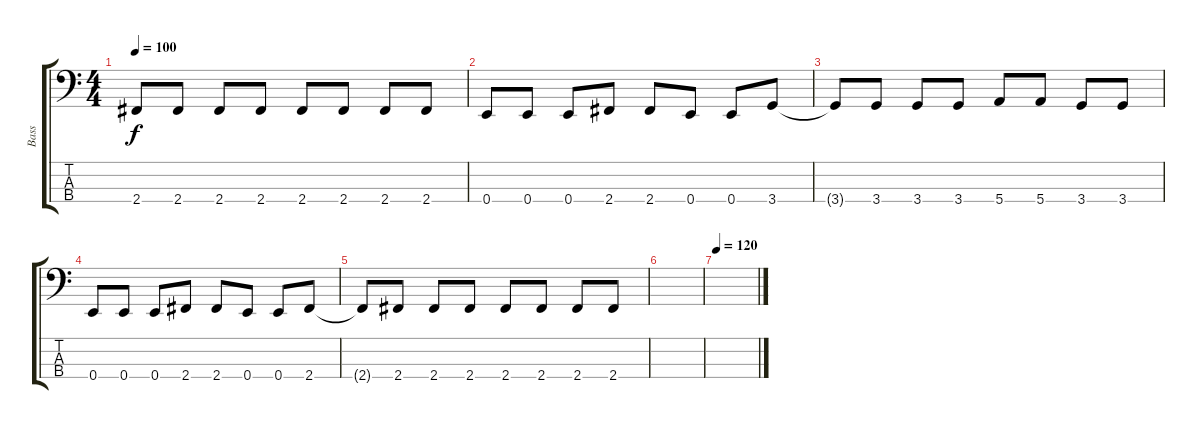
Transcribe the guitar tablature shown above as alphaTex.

\track ("Bass" "Bass") {instrument electricbasspick}
\staff {score tabs}
\tuning (G2 D2 A1 E1) {hide}
\ts (4 4)
\tempo 100
\clef f4
\ks c
2.4{t}.8{dy f} 2.4.8 2.4.8 2.4.8 2.4.8 2.4.8 2.4.8 2.4.8 |
0.4.8 0.4.8 0.4.8 2.4.8 2.4.8 0.4.8 0.4.8 3.4.8 |
3.4{t}.8 3.4.8 3.4.8 3.4.8 5.4.8 5.4.8 3.4.8 3.4.8 |
0.4.8 0.4.8 0.4.8 2.4.8 2.4.8 0.4.8 0.4.8 2.4.8 |
2.4{t}.8 2.4.8 2.4.8 2.4.8 2.4.8 2.4.8 2.4.8 2.4.8 |
|
\tempo 120
